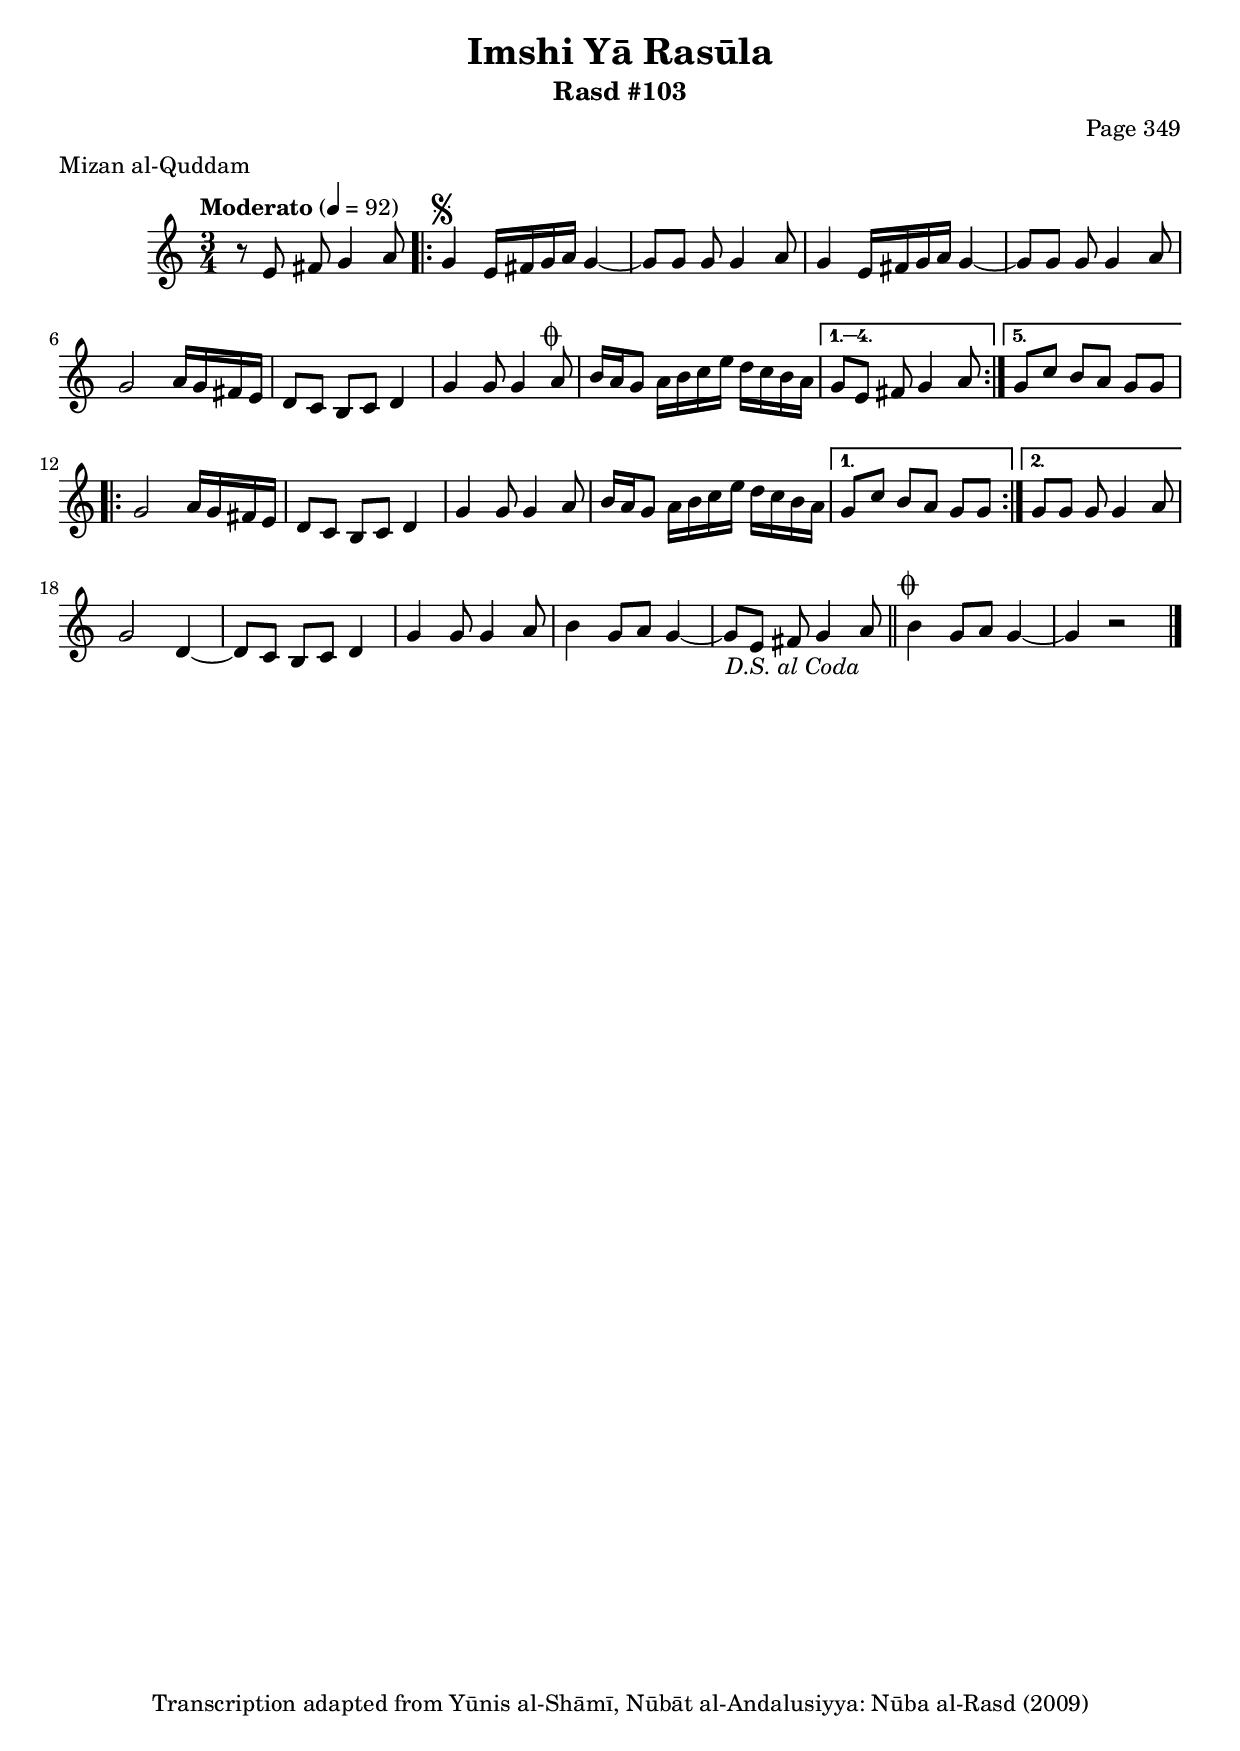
\version "2.18.2"

\header {
	title = "Imshi Yā Rasūla"
	subtitle = "Rasd #103"
	composer = "Page 349"
	meter = "Mizan al-Quddam"
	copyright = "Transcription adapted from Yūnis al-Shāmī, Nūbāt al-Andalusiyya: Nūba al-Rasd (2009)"
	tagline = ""
}

% VARIABLES

db = \bar "!"
dc = \markup { \right-align { \italic { "D.C. al Fine" } } }
ds = \markup { \right-align { \italic { "D.S. al Fine" } } }
dsalcoda = \markup { \right-align { \italic { "D.S. al Coda" } } }
dcalcoda = \markup { \right-align { \italic { "D.C. al Coda" } } }
fine = \markup { \italic { "Fine" } }
incomplete = \markup { \right-align "Incomplete: missing pages in scan. Following number is likely also missing" }
continue = \markup { \center-align "Continue..." }
segno = \markup { \musicglyph #"scripts.segno" }
coda = \markup { \musicglyph #"scripts.coda" }
error = \markup { { "Wrong number of beats in score" } }
repeaterror = \markup { { "Score appears to be missing repeat" } }
accidentalerror = \markup { { "Unclear accidentals" } }

% TRANSCRIPTION

\score {

	\relative d' {
		\clef "treble"
		\key c \major
		\time 3/4
			\set Timing.beamExceptions = #'()
			\set Timing.baseMoment = #(ly:make-moment 1/4)
			\set Timing.beatStructure = #'(1 1 1)
		\tempo "Moderato" 4 = 92

		r8 e fis g4 a8 |

		\repeat volta 5 {
			g4^\segno e16 fis g a g4~ |
			g8 g g g4 a8 |
			g4 e16 fis g a g4~ |
			g8 g g g4 a8 |
			g2 a16 g fis e |
			d8 c b c d4 |
			g4 g8 g4 a8^\coda |
			b16 a g8 a16 b c e d c b a |
		}

		\alternative {
			{
				g8 e fis g4 a8 |
			}
			{
				g8 c b a g g |
			}
		}

		\repeat volta 2 {
			g2 a16 g fis e |
			d8 c b c d4 |
			g4 g8 g4 a8 |
			b16 a g8 a16 b c e d c b a |
		}

		\alternative {
			{
				g8 c b a g g |
			}
			{
				g8 g g g4 a8 |
			}
		}

		g2 d4~ |
		d8 c b c d4 |
		g4 g8 g4 a8 |
		b4 g8 a g4~ |
		g8 e fis g4 a8-\dsalcoda \bar "||"

		b4^\coda g8 a g4~ |
		g r2 \bar "|."


	}

	\layout {}
	\midi {}
}
